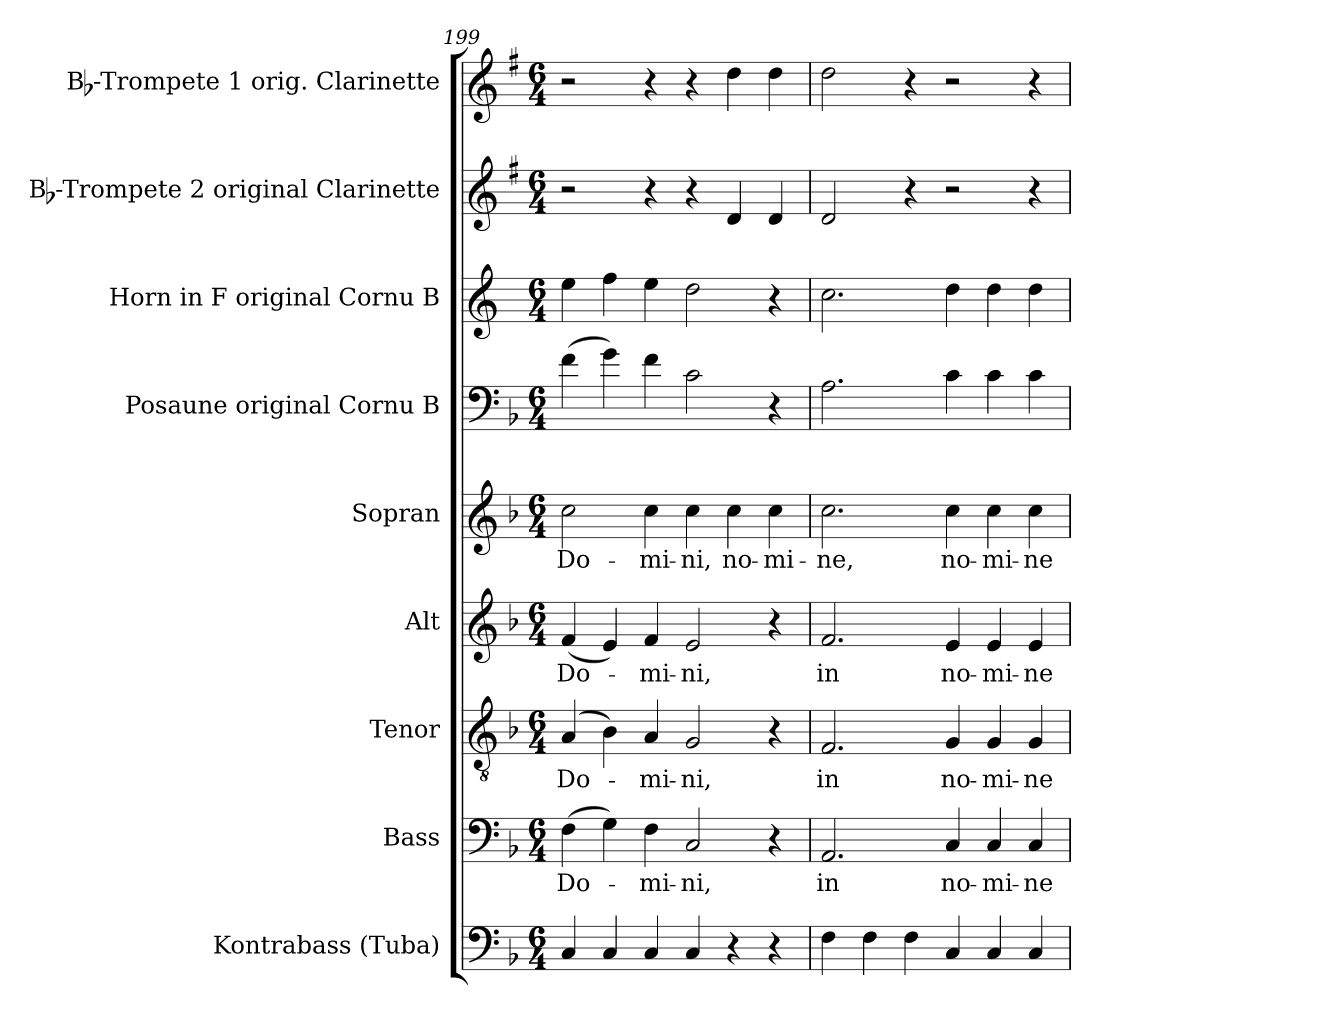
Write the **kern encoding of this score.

**kern	**kern	**text	**kern	**text	**kern	**text	**kern	**text	**kern	**kern	**kern	**kern
*part9	*part8	*part8	*part7	*part7	*part6	*part6	*part5	*part5	*part4	*part3	*part2	*part1
*staff9	*staff8	*staff8	*staff7	*staff7	*staff6	*staff6	*staff5	*staff5	*staff4	*staff3	*staff2	*staff1
*I"Kontrabass (Tuba)	*I"Bass	*	*I"Tenor	*	*I"Alt	*	*I"Sopran	*	*I"Posaune original Cornu B	*I"Horn in F original Cornu B	*I"Bb-Trompete 2 original Clarinette	*I"Bb-Trompete 1 orig. Clarinette
*I'Kb.	*I'B.	*	*I'T.	*	*I'A.	*	*I'S.	*	*I'Pos.	*I'Hrn.	*I'Bb Trp. 2	*I'Bb Trp. 1
*clefF4	*clefF4	*	*clefGv2	*	*clefG2	*	*clefG2	*	*clefF4	*clefG2	*clefG2	*clefG2
*ITrd7c12	*	*	*	*	*	*	*	*	*	*ITrd4c7	*ITrd1c2	*ITrd1c2
*k[b-]	*k[b-]	*	*k[b-]	*	*k[b-]	*	*k[b-]	*	*k[b-]	*k[b-]	*k[b-]	*k[b-]
*F:	*F:	*	*F:	*	*F:	*	*F:	*	*F:	*F:	*F:	*F:
*M6/4	*M6/4	*	*M6/4	*	*M6/4	*	*M6/4	*	*M6/4	*M6/4	*M6/4	*M6/4
=199	=199	=199	=199	=199	=199	=199	=199	=199	=199	=199	=199	=199
!	!	!LO:LY:b	!	!LO:LY:b	!	!LO:LY:b	!	!LO:LY:b	!	!	!	!
4CC/	(>4F\	Do-	(4A/	Do-	(<4f/	Do-	2cc\	Do-	(>4f\	4a\	2r	2r
4CC/	4G\)	.	4B-\)	.	4e/)	.	.	.	4g\)	4b-\	.	.
!	!	!LO:LY:b	!	!LO:LY:b	!	!LO:LY:b	!	!LO:LY:b	!	!	!	!
4CC/	4F\	-mi-	4A/	-mi-	4f/	-mi-	4cc\	-mi-	4f\	4a\	4r	4r
!	!	!LO:LY:b	!	!LO:LY:b	!	!LO:LY:b	!	!LO:LY:b	!	!	!	!
4CC/	2C/	-ni,	2G/	-ni,	2e/	-ni,	4cc\	-ni,	2c\	2g\	4r	4r
!	!	!	!	!	!	!	!	!LO:LY:b	!	!	!	!
4r	.	.	.	.	.	.	4cc\	no-	.	.	4c/	4cc\
!	!	!	!	!	!	!	!	!LO:LY:b	!	!	!	!
4r	4r	.	4r	.	4r	.	4cc\	-mi-	4r	4r	4c/	4cc\
=200	=200	=200	=200	=200	=200	=200	=200	=200	=200	=200	=200	=200
!	!	!LO:LY:b	!	!LO:LY:b	!	!LO:LY:b	!	!LO:LY:b	!	!	!	!
4FF\	2.AA/	in	2.F/	in	2.f/	in	2.cc\	-ne,	2.A\	2.f\	2c/	2cc\
4FF\	.	.	.	.	.	.	.	.	.	.	.	.
4FF\	.	.	.	.	.	.	.	.	.	.	4r	4r
!	!	!LO:LY:b	!	!LO:LY:b	!	!LO:LY:b	!	!LO:LY:b	!	!	!	!
4CC/	4C/	no-	4G/	no-	4e/	no-	4cc\	no-	4c\	4g\	2r	2r
!	!	!LO:LY:b	!	!LO:LY:b	!	!LO:LY:b	!	!LO:LY:b	!	!	!	!
4CC/	4C/	-mi-	4G/	-mi-	4e/	-mi-	4cc\	-mi-	4c\	4g\	.	.
!	!	!LO:LY:b	!	!LO:LY:b	!	!LO:LY:b	!	!LO:LY:b	!	!	!	!
4CC/	4C/	-ne	4G/	-ne	4e/	-ne	4cc\	-ne	4c\	4g\	4r	4r
=	=	=	=	=	=	=	=	=	=	=	=	=
*-	*-	*-	*-	*-	*-	*-	*-	*-	*-	*-	*-	*-
